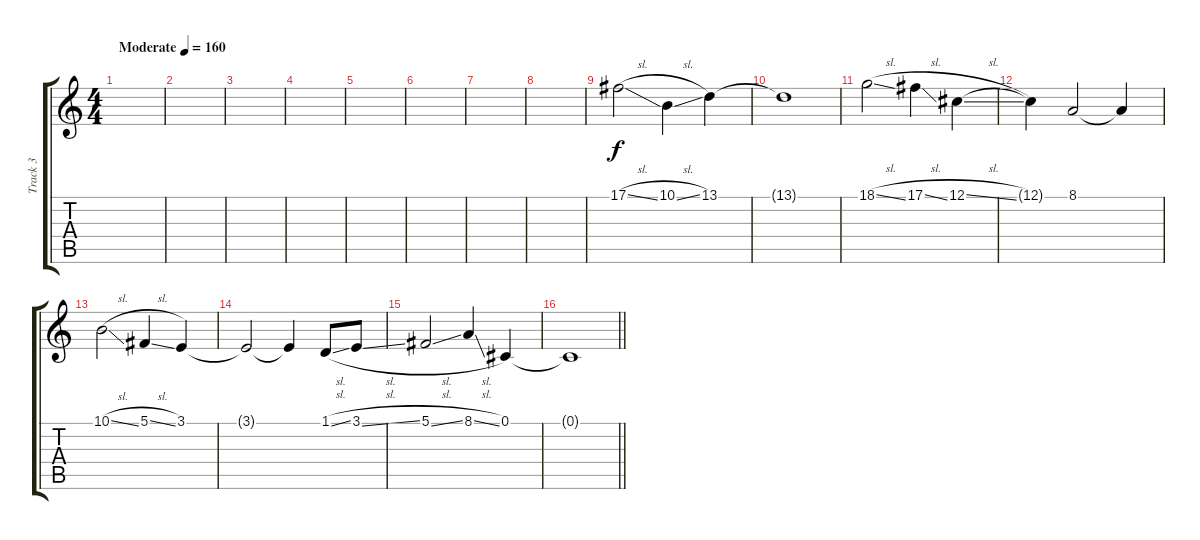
\track ("Track 3" "Track 3") {instrument lead2sawtooth}
\staff {score tabs}
\tuning (Db4 Ab3 E3 B2 Gb2 B1) {hide}
\ts (4 4)
\tempo (160 "Moderate")
\clef g2
\ks c
|
|
|
|
|
|
|
|
17.1{sl}.2 10.1{sl}.4 13.1.4 |
13.1{t}.1 |
18.1{sl}.2 17.1{sl}.4 12.1{sl}.4 |
12.1{t}.4 8.1.2 8.1{t}.4 |
10.1{sl}.2 5.1{sl}.4 3.1.4 |
3.1{t}.2 3.1{t}.4 1.1{sl}.8 3.1{sl}.8 |
5.1{sl}.2 8.1{sl}.4 0.1.4 |
\barLineRight lightlight
0.1{t}.1
